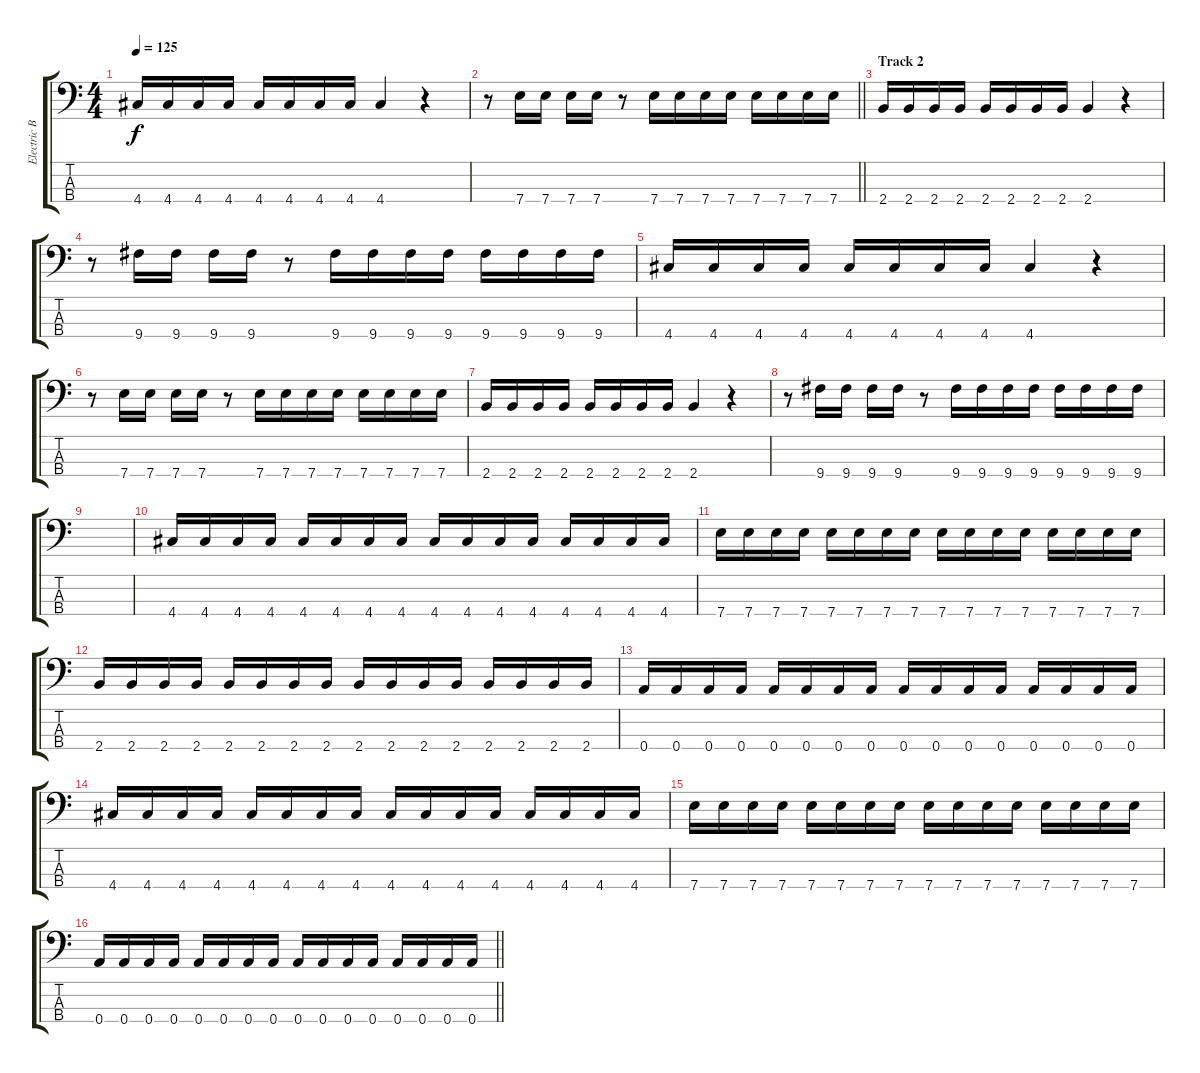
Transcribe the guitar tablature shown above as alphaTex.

\track ("Electric Bass-Electric Bass(finger)" "Electric B") {instrument electricbassfinger}
\staff {score tabs}
\tuning (D2 A2 E1 A1) {hide}
\ts (4 4)
\tempo 125
\clef f4
\ks c
4.4.16{dy f} 4.4.16 4.4.16 4.4.16 4.4.16 4.4.16 4.4.16 4.4.16 4.4.4 r.4 |
\barLineRight lightlight
r.8 7.4.16 7.4.16 7.4.16 7.4.16 r.8 7.4.16 7.4.16 7.4.16 7.4.16 7.4.16 7.4.16 7.4.16 7.4.16 |
\section ("" "Track 2")
2.4.16 2.4.16 2.4.16 2.4.16 2.4.16 2.4.16 2.4.16 2.4.16 2.4.4 r.4 |
r.8 9.4.16 9.4.16 9.4.16 9.4.16 r.8 9.4.16 9.4.16 9.4.16 9.4.16 9.4.16 9.4.16 9.4.16 9.4.16 |
4.4.16 4.4.16 4.4.16 4.4.16 4.4.16 4.4.16 4.4.16 4.4.16 4.4.4 r.4 |
r.8 7.4.16 7.4.16 7.4.16 7.4.16 r.8 7.4.16 7.4.16 7.4.16 7.4.16 7.4.16 7.4.16 7.4.16 7.4.16 |
2.4.16 2.4.16 2.4.16 2.4.16 2.4.16 2.4.16 2.4.16 2.4.16 2.4.4 r.4 |
r.8 9.4.16 9.4.16 9.4.16 9.4.16 r.8 9.4.16 9.4.16 9.4.16 9.4.16 9.4.16 9.4.16 9.4.16 9.4.16 |
|
4.4.16 4.4.16 4.4.16 4.4.16 4.4.16 4.4.16 4.4.16 4.4.16 4.4.16 4.4.16 4.4.16 4.4.16 4.4.16 4.4.16 4.4.16 4.4.16 |
7.4.16 7.4.16 7.4.16 7.4.16 7.4.16 7.4.16 7.4.16 7.4.16 7.4.16 7.4.16 7.4.16 7.4.16 7.4.16 7.4.16 7.4.16 7.4.16 |
2.4.16 2.4.16 2.4.16 2.4.16 2.4.16 2.4.16 2.4.16 2.4.16 2.4.16 2.4.16 2.4.16 2.4.16 2.4.16 2.4.16 2.4.16 2.4.16 |
0.4.16 0.4.16 0.4.16 0.4.16 0.4.16 0.4.16 0.4.16 0.4.16 0.4.16 0.4.16 0.4.16 0.4.16 0.4.16 0.4.16 0.4.16 0.4.16 |
4.4.16 4.4.16 4.4.16 4.4.16 4.4.16 4.4.16 4.4.16 4.4.16 4.4.16 4.4.16 4.4.16 4.4.16 4.4.16 4.4.16 4.4.16 4.4.16 |
7.4.16 7.4.16 7.4.16 7.4.16 7.4.16 7.4.16 7.4.16 7.4.16 7.4.16 7.4.16 7.4.16 7.4.16 7.4.16 7.4.16 7.4.16 7.4.16 |
\barLineRight lightlight
0.4.16 0.4.16 0.4.16 0.4.16 0.4.16 0.4.16 0.4.16 0.4.16 0.4.16 0.4.16 0.4.16 0.4.16 0.4.16 0.4.16 0.4.16 0.4.16
